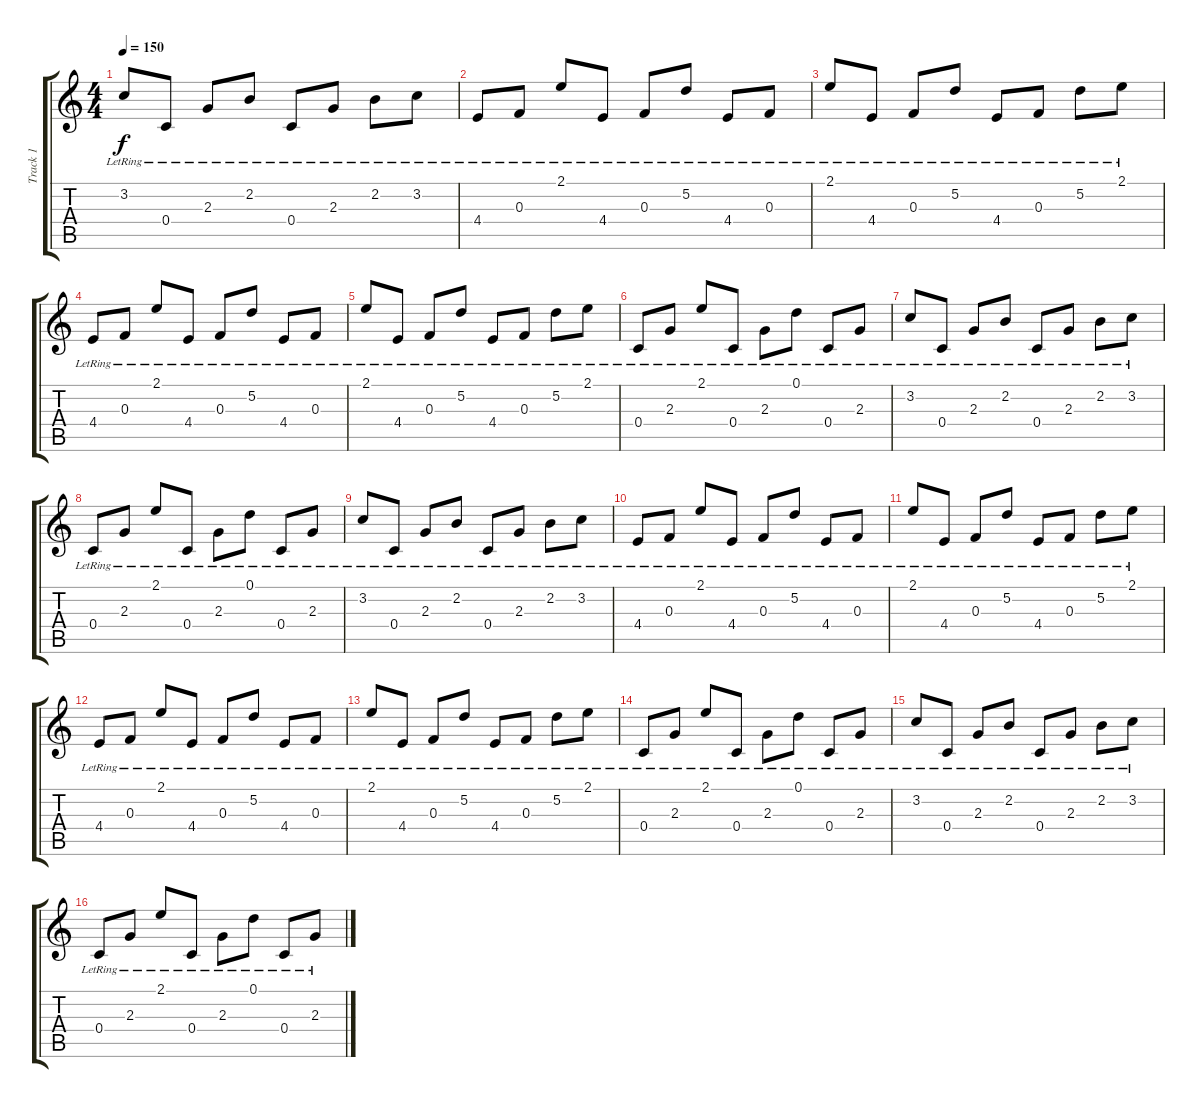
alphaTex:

\track ("Track 1" "Track 1") {instrument electricguitarjazz}
\staff {score tabs}
\tuning (D4 A3 F3 C3 G2 C2) {hide}
\ts (4 4)
\tempo 150
\clef g2
\ks c
3.2{lr}.8{dy f} 0.4{lr}.8 2.3{lr}.8 2.2{lr}.8 0.4{lr}.8 2.3{lr}.8 2.2{lr}.8 3.2{lr}.8 |
4.4{lr}.8 0.3{lr}.8 2.1{lr}.8 4.4{lr}.8 0.3{lr}.8 5.2{lr}.8 4.4{lr}.8 0.3{lr}.8 |
2.1{lr}.8 4.4{lr}.8 0.3{lr}.8 5.2{lr}.8 4.4{lr}.8 0.3{lr}.8 5.2{lr}.8 2.1{lr}.8 |
4.4{lr}.8 0.3{lr}.8 2.1{lr}.8 4.4{lr}.8 0.3{lr}.8 5.2{lr}.8 4.4{lr}.8 0.3{lr}.8 |
2.1{lr}.8 4.4{lr}.8 0.3{lr}.8 5.2{lr}.8 4.4{lr}.8 0.3{lr}.8 5.2{lr}.8 2.1{lr}.8 |
0.4{lr}.8 2.3{lr}.8 2.1{lr}.8 0.4{lr}.8 2.3{lr}.8 0.1{lr}.8 0.4{lr}.8 2.3{lr}.8 |
3.2{lr}.8 0.4{lr}.8 2.3{lr}.8 2.2{lr}.8 0.4{lr}.8 2.3{lr}.8 2.2{lr}.8 3.2{lr}.8 |
0.4{lr}.8 2.3{lr}.8 2.1{lr}.8 0.4{lr}.8 2.3{lr}.8 0.1{lr}.8 0.4{lr}.8 2.3{lr}.8 |
3.2{lr}.8 0.4{lr}.8 2.3{lr}.8 2.2{lr}.8 0.4{lr}.8 2.3{lr}.8 2.2{lr}.8 3.2{lr}.8 |
4.4{lr}.8 0.3{lr}.8 2.1{lr}.8 4.4{lr}.8 0.3{lr}.8 5.2{lr}.8 4.4{lr}.8 0.3{lr}.8 |
2.1{lr}.8 4.4{lr}.8 0.3{lr}.8 5.2{lr}.8 4.4{lr}.8 0.3{lr}.8 5.2{lr}.8 2.1{lr}.8 |
4.4{lr}.8 0.3{lr}.8 2.1{lr}.8 4.4{lr}.8 0.3{lr}.8 5.2{lr}.8 4.4{lr}.8 0.3{lr}.8 |
2.1{lr}.8 4.4{lr}.8 0.3{lr}.8 5.2{lr}.8 4.4{lr}.8 0.3{lr}.8 5.2{lr}.8 2.1{lr}.8 |
0.4{lr}.8 2.3{lr}.8 2.1{lr}.8 0.4{lr}.8 2.3{lr}.8 0.1{lr}.8 0.4{lr}.8 2.3{lr}.8 |
3.2{lr}.8 0.4{lr}.8 2.3{lr}.8 2.2{lr}.8 0.4{lr}.8 2.3{lr}.8 2.2{lr}.8 3.2{lr}.8 |
0.4{lr}.8 2.3{lr}.8 2.1{lr}.8 0.4{lr}.8 2.3{lr}.8 0.1{lr}.8 0.4{lr}.8 2.3{lr}.8
